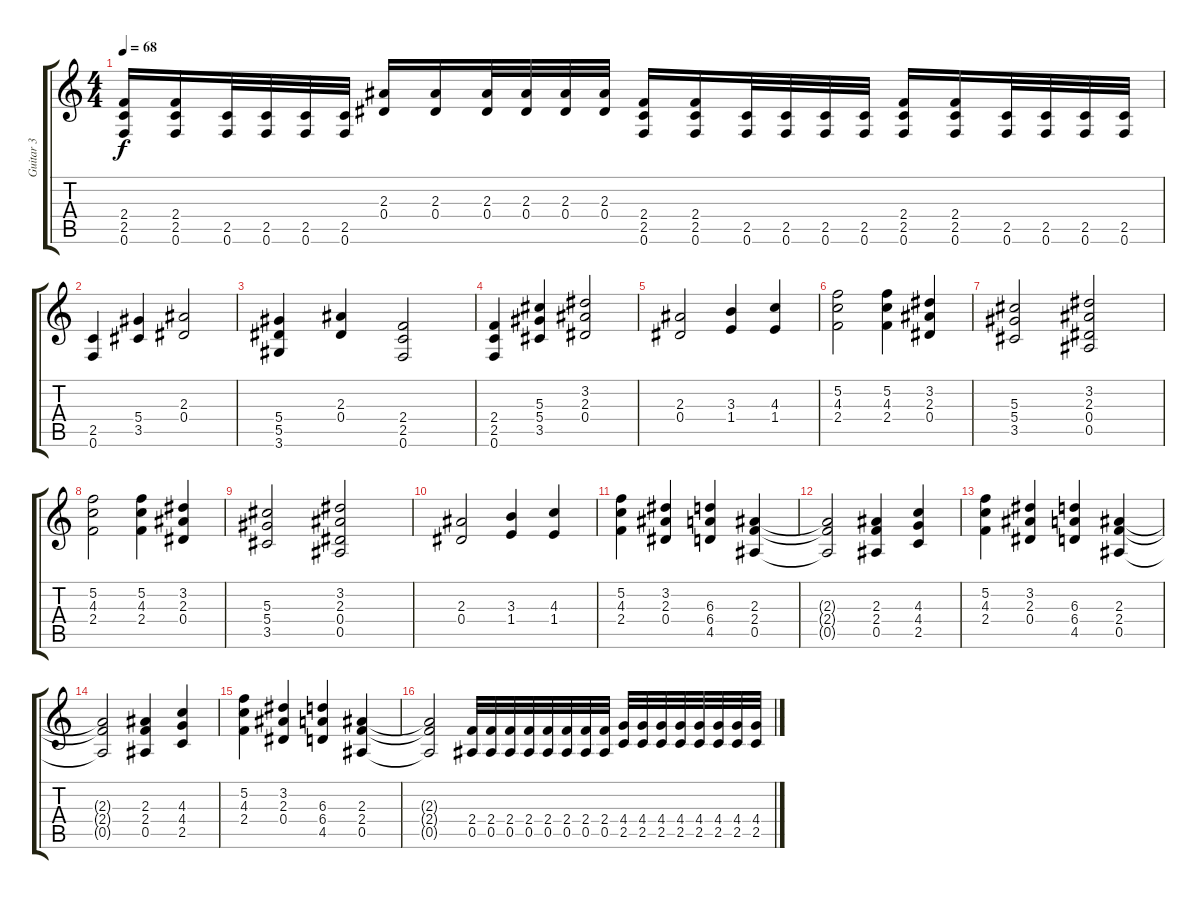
\track ("Guitar 3" "Guitar 3") {instrument distortionguitar}
\staff {score tabs}
\tuning (F4 C4 Ab3 Eb3 Bb2 F2) {hide}
\ts (4 4)
\tempo 68
\clef g2
\ks c
(2.4 2.5 0.6).16{dy f} (2.4 2.5 0.6).16 (2.5 0.6).32 (2.5 0.6).32 (2.5 0.6).32 (2.5 0.6).32 (2.3 0.4).16 (2.3 0.4).16 (2.3 0.4).32 (2.3 0.4).32 (2.3 0.4).32 (2.3 0.4).32 (2.4 2.5 0.6).16 (2.4 2.5 0.6).16 (2.5 0.6).32 (2.5 0.6).32 (2.5 0.6).32 (2.5 0.6).32 (2.4 2.5 0.6).16 (2.4 2.5 0.6).16 (2.5 0.6).32 (2.5 0.6).32 (2.5 0.6).32 (2.5 0.6).32 |
(2.5 0.6).4 (5.4 3.5).4 (2.3 0.4).2 |
(5.4 5.5 3.6).4 (2.3 0.4).4 (2.4 2.5 0.6).2 |
(2.4 2.5 0.6).4 (5.3 5.4 3.5).4 (3.2 2.3 0.4).2 |
(2.3 0.4).2 (3.3 1.4).4 (4.3 1.4).4 |
(5.2 4.3 2.4).2 (5.2 4.3 2.4).4 (3.2 2.3 0.4).4 |
(5.3 5.4 3.5).2 (3.2 2.3 0.4 0.5).2 |
(5.2 4.3 2.4).2 (5.2 4.3 2.4).4 (3.2 2.3 0.4).4 |
(5.3 5.4 3.5).2 (3.2 2.3 0.4 0.5).2 |
(2.3 0.4).2 (3.3 1.4).4 (4.3 1.4).4 |
\section ("" "")
(5.2 4.3 2.4).4 (3.2 2.3 0.4).4 (6.3 6.4 4.5).4 (2.3 2.4 0.5).4 |
(2.3{t} 2.4{t} 0.5{t}).2 (2.3 2.4 0.5).4 (4.3 4.4 2.5).4 |
(5.2 4.3 2.4).4 (3.2 2.3 0.4).4 (6.3 6.4 4.5).4 (2.3 2.4 0.5).4 |
(2.3{t} 2.4{t} 0.5{t}).2 (2.3 2.4 0.5).4 (4.3 4.4 2.5).4 |
(5.2 4.3 2.4).4 (3.2 2.3 0.4).4 (6.3 6.4 4.5).4 (2.3 2.4 0.5).4 |
(2.3{t} 2.4{t} 0.5{t}).2 (2.4 0.5).32 (2.4 0.5).32 (2.4 0.5).32 (2.4 0.5).32 (2.4 0.5).32 (2.4 0.5).32 (2.4 0.5).32 (2.4 0.5).32 (4.4 2.5).32 (4.4 2.5).32 (4.4 2.5).32 (4.4 2.5).32 (4.4 2.5).32 (4.4 2.5).32 (4.4 2.5).32 (4.4 2.5).32
